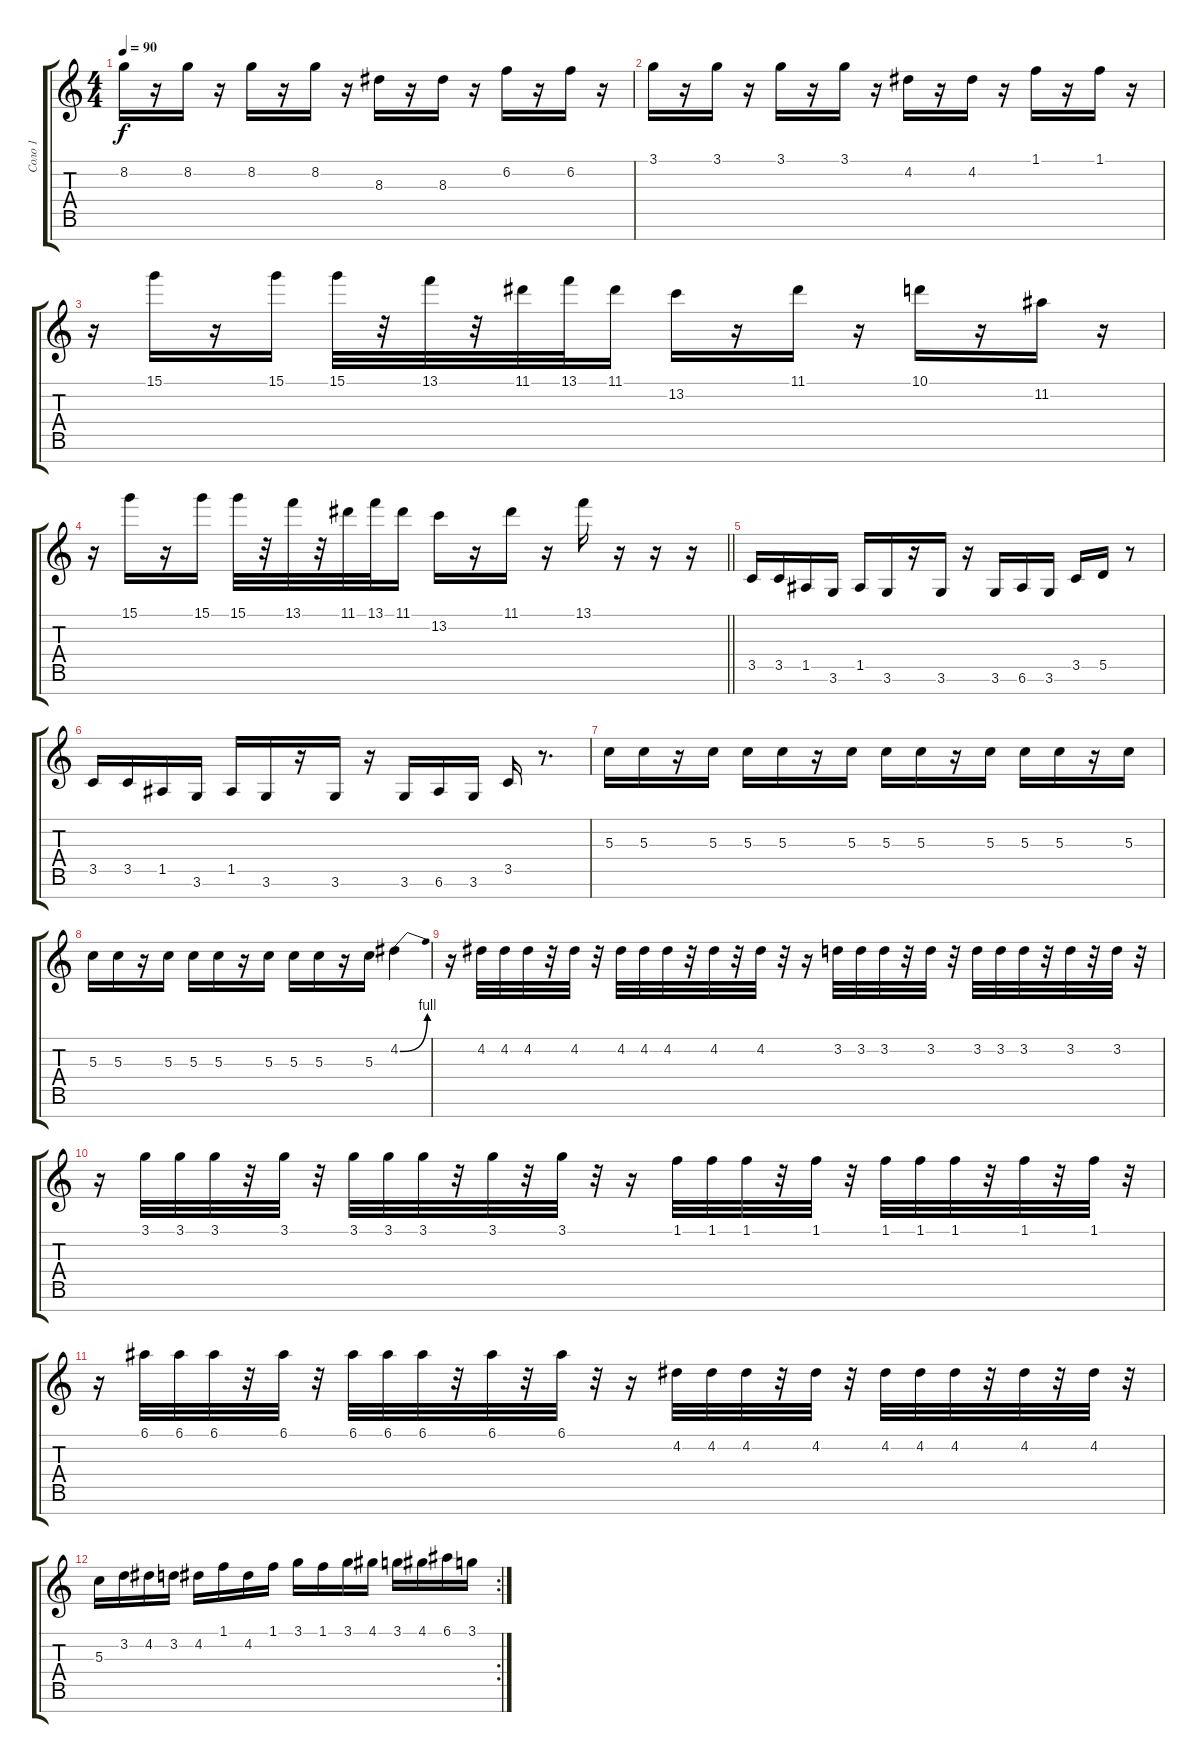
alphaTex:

\track ("Соло 1" "Соло 1") {instrument distortionguitar}
\staff {score tabs}
\tuning (E4 B3 G3 D3 A2 E2 B1) {hide}
\ts (4 4)
\tempo 90
\clef g2
\ks c
8.2.16{dy f} r.16 8.2.16 r.16 8.2.16 r.16 8.2.16 r.16 8.3.16 r.16 8.3.16 r.16 6.2.16 r.16 6.2.16 r.16 |
3.1.16 r.16 3.1.16 r.16 3.1.16 r.16 3.1.16 r.16 4.2.16 r.16 4.2.16 r.16 1.1.16 r.16 1.1.16 r.16 |
r.16 15.1.16 r.16 15.1.16 15.1.32 r.32 13.1.32 r.32 11.1.32 13.1.32 11.1.16 13.2.16 r.16 11.1.16 r.16 10.1.16 r.16 11.2.16 r.16 |
\barLineRight lightlight
r.16 15.1.16 r.16 15.1.16 15.1.32 r.32 13.1.32 r.32 11.1.32 13.1.32 11.1.16 13.2.16 r.16 11.1.16 r.16 13.1.16 r.16 r.16 r.16 |
3.5.16 3.5.16 1.5.16 3.6.16 1.5.16 3.6.16 r.16 3.6.16 r.16 3.6.16 6.6.16 3.6.16 3.5.16 5.5.16 r.8 |
3.5.16 3.5.16 1.5.16 3.6.16 1.5.16 3.6.16 r.16 3.6.16 r.16 3.6.16 6.6.16 3.6.16 3.5.16 r.8{d} |
5.3.16 5.3.16 r.16 5.3.16 5.3.16 5.3.16 r.16 5.3.16 5.3.16 5.3.16 r.16 5.3.16 5.3.16 5.3.16 r.16 5.3.16 |
5.3.16 5.3.16 r.16 5.3.16 5.3.16 5.3.16 r.16 5.3.16 5.3.16 5.3.16 r.16 5.3.16 4.2{be (bend 0 0 60 4)}.4 |
r.16 4.2.32 4.2.32 4.2.32 r.32 4.2.32 r.32 4.2.32 4.2.32 4.2.32 r.32 4.2.32 r.32 4.2.32 r.32 r.16 3.2.32 3.2.32 3.2.32 r.32 3.2.32 r.32 3.2.32 3.2.32 3.2.32 r.32 3.2.32 r.32 3.2.32 r.32 |
r.16 3.1.32 3.1.32 3.1.32 r.32 3.1.32 r.32 3.1.32 3.1.32 3.1.32 r.32 3.1.32 r.32 3.1.32 r.32 r.16 1.1.32 1.1.32 1.1.32 r.32 1.1.32 r.32 1.1.32 1.1.32 1.1.32 r.32 1.1.32 r.32 1.1.32 r.32 |
r.16 6.1.32 6.1.32 6.1.32 r.32 6.1.32 r.32 6.1.32 6.1.32 6.1.32 r.32 6.1.32 r.32 6.1.32 r.32 r.16 4.2.32 4.2.32 4.2.32 r.32 4.2.32 r.32 4.2.32 4.2.32 4.2.32 r.32 4.2.32 r.32 4.2.32 r.32 |
\rc 2
5.3.16 3.2.16 4.2.16 3.2.16 4.2.16 1.1.16 4.2.16 1.1.16 3.1.16 1.1.16 3.1.16 4.1.16 3.1.16 4.1.16 6.1.16 3.1.16
